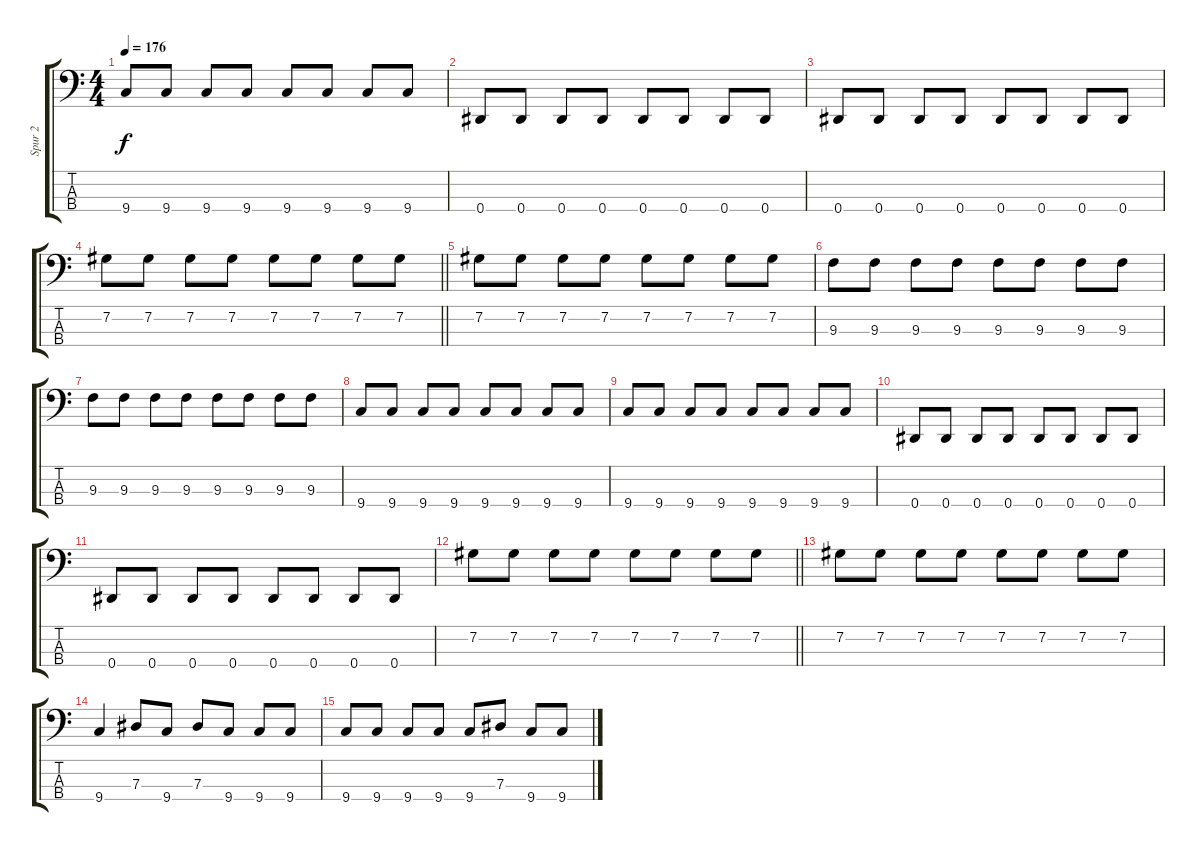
\track ("Spur 2" "Spur 2") {instrument electricbasspick}
\staff {score tabs}
\tuning (Gb2 Db2 Ab1 Eb1) {hide}
\ts (4 4)
\tempo 176
\clef f4
\ks c
9.4.8{dy f} 9.4.8 9.4.8 9.4.8 9.4.8 9.4.8 9.4.8 9.4.8 |
0.4.8 0.4.8 0.4.8 0.4.8 0.4.8 0.4.8 0.4.8 0.4.8 |
0.4.8 0.4.8 0.4.8 0.4.8 0.4.8 0.4.8 0.4.8 0.4.8 |
\barLineRight lightlight
7.2.8 7.2.8 7.2.8 7.2.8 7.2.8 7.2.8 7.2.8 7.2.8 |
7.2.8 7.2.8 7.2.8 7.2.8 7.2.8 7.2.8 7.2.8 7.2.8 |
9.3.8 9.3.8 9.3.8 9.3.8 9.3.8 9.3.8 9.3.8 9.3.8 |
9.3.8 9.3.8 9.3.8 9.3.8 9.3.8 9.3.8 9.3.8 9.3.8 |
9.4.8 9.4.8 9.4.8 9.4.8 9.4.8 9.4.8 9.4.8 9.4.8 |
9.4.8 9.4.8 9.4.8 9.4.8 9.4.8 9.4.8 9.4.8 9.4.8 |
0.4.8 0.4.8 0.4.8 0.4.8 0.4.8 0.4.8 0.4.8 0.4.8 |
0.4.8 0.4.8 0.4.8 0.4.8 0.4.8 0.4.8 0.4.8 0.4.8 |
\barLineRight lightlight
7.2.8 7.2.8 7.2.8 7.2.8 7.2.8 7.2.8 7.2.8 7.2.8 |
7.2.8 7.2.8 7.2.8 7.2.8 7.2.8 7.2.8 7.2.8 7.2.8 |
9.4.4 7.3.8 9.4.8 7.3.8 9.4.8 9.4.8 9.4.8 |
9.4.8 9.4.8 9.4.8 9.4.8 9.4.8 7.3.8 9.4.8 9.4.8
